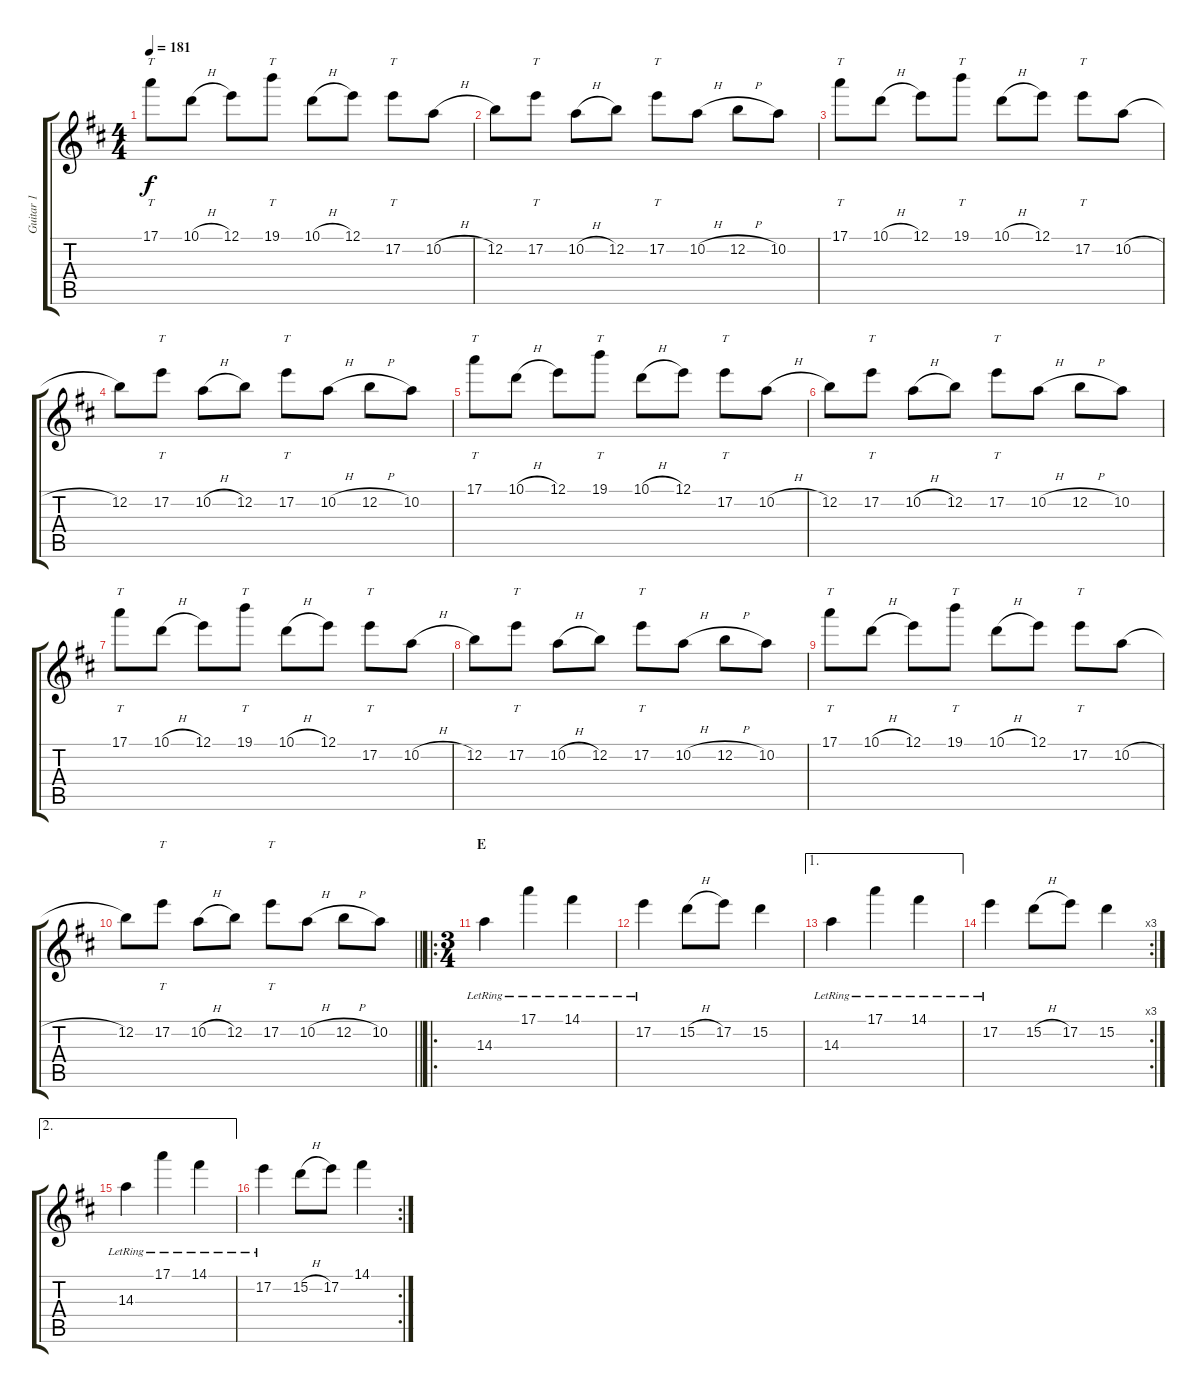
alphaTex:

\track ("Guitar 1" "Guitar 1") {instrument electricguitarjazz}
\staff {score tabs}
\tuning (E4 B3 G3 D3 A2 E2) {hide}
\ts (4 4)
\tempo 181
\clef g2
\ks d
17.1.8{tt dy f} 10.1{h}.8 12.1.8 19.1.8{tt} 10.1{h}.8 12.1.8 17.2.8{tt} 10.2{h}.8 |
12.2.8 17.2.8{tt} 10.2{h}.8 12.2.8 17.2.8{tt} 10.2{h}.8 12.2{h}.8 10.2.8 |
17.1.8{tt} 10.1{h}.8 12.1.8 19.1.8{tt} 10.1{h}.8 12.1.8 17.2.8{tt} 10.2{h}.8 |
12.2.8 17.2.8{tt} 10.2{h}.8 12.2.8 17.2.8{tt} 10.2{h}.8 12.2{h}.8 10.2.8 |
17.1.8{tt} 10.1{h}.8 12.1.8 19.1.8{tt} 10.1{h}.8 12.1.8 17.2.8{tt} 10.2{h}.8 |
12.2.8 17.2.8{tt} 10.2{h}.8 12.2.8 17.2.8{tt} 10.2{h}.8 12.2{h}.8 10.2.8 |
17.1.8{tt} 10.1{h}.8 12.1.8 19.1.8{tt} 10.1{h}.8 12.1.8 17.2.8{tt} 10.2{h}.8 |
12.2.8 17.2.8{tt} 10.2{h}.8 12.2.8 17.2.8{tt} 10.2{h}.8 12.2{h}.8 10.2.8 |
17.1.8{tt} 10.1{h}.8 12.1.8 19.1.8{tt} 10.1{h}.8 12.1.8 17.2.8{tt} 10.2{h}.8 |
\barLineRight lightlight
12.2.8 17.2.8{tt} 10.2{h}.8 12.2.8 17.2.8{tt} 10.2{h}.8 12.2{h}.8 10.2.8 |
\ro
\ts (3 4)
\section ("" "E")
14.3{lr}.4 17.1{lr}.4 14.1{lr}.4 |
17.2{lr}.4 15.2{h}.8 17.2.8 15.2.4 |
\ae 1
14.3{lr}.4 17.1{lr}.4 14.1{lr}.4 |
\rc 3
17.2{lr}.4 15.2{h}.8 17.2.8 15.2.4 |
\ae 2
14.3{lr}.4 17.1{lr}.4 14.1{lr}.4 |
\rc 2
17.2{lr}.4 15.2{h}.8 17.2.8 14.1.4
